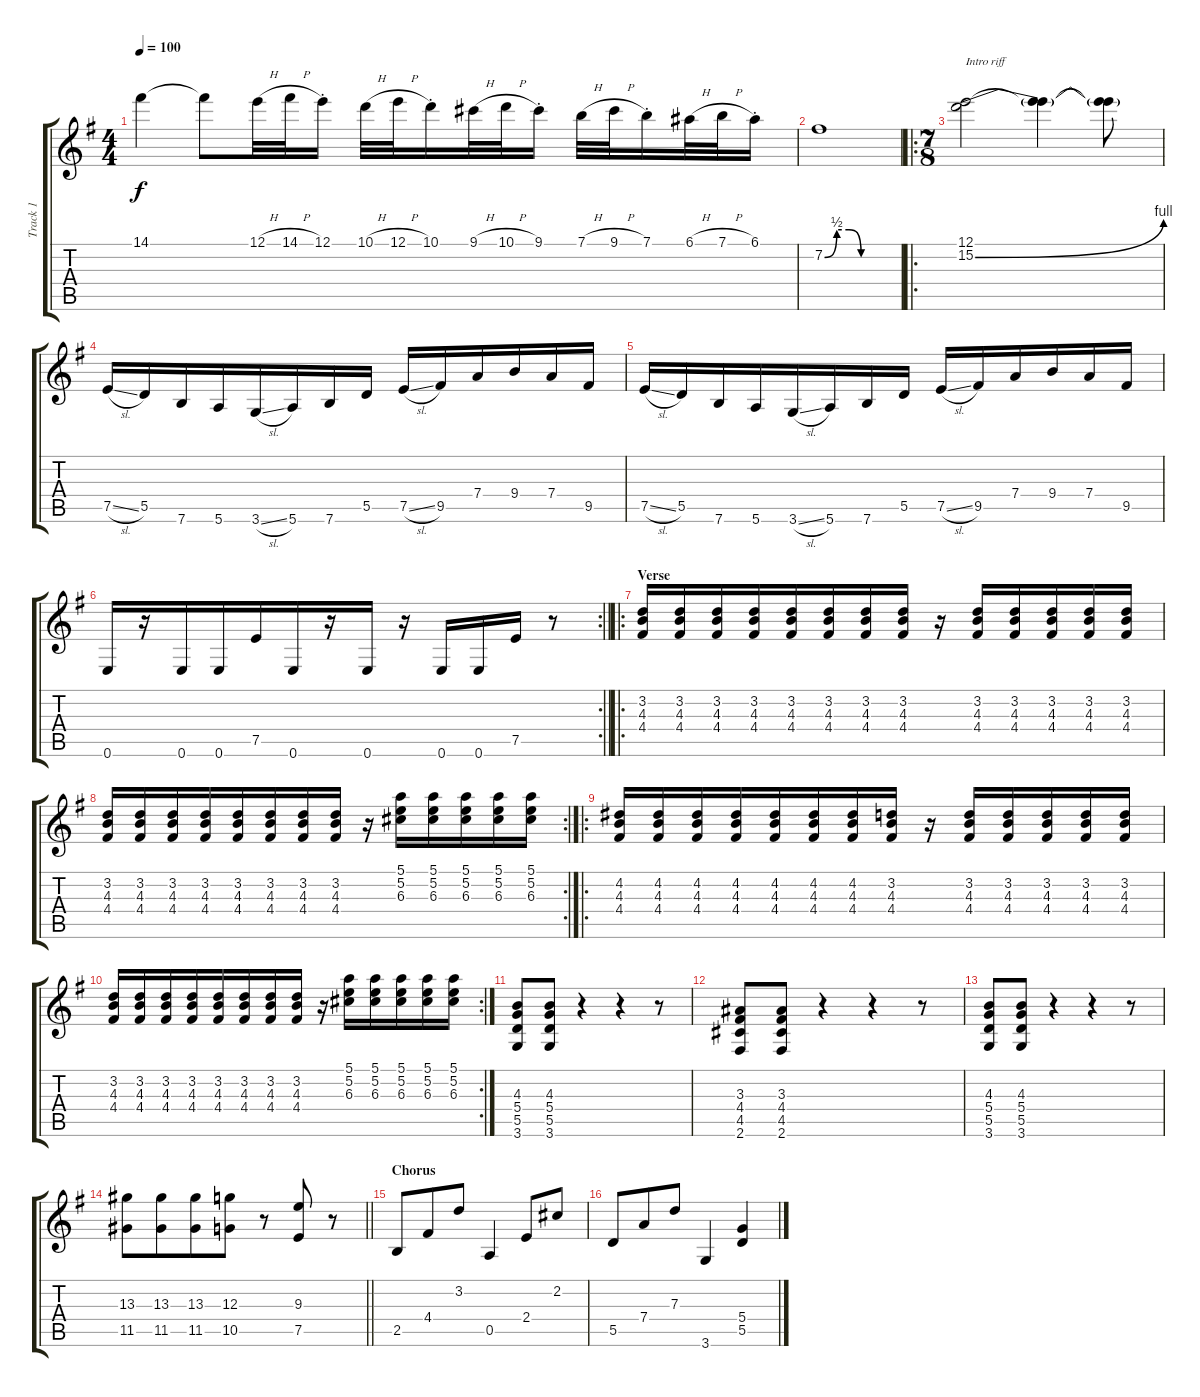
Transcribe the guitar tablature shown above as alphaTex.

\track ("Track 1" "Track 1") {instrument distortionguitar}
\staff {score tabs}
\tuning (E4 B3 G3 D3 A2 E2) {hide}
\ts (4 4)
\tempo 100
\clef g2
\ks eminor
14.1{t}.4{dy f} 14.1{t}.8 12.1{h}.32 14.1{h}.32 12.1{st}.16 10.1{h}.32 12.1{h}.32 10.1{st}.16 9.1{h}.32 10.1{h}.32 9.1{st}.16 7.1{h}.32 9.1{h}.32 7.1{st}.16 6.1{h}.32 7.1{h}.32 6.1{st}.16 |
7.2{be (custom 0 0 10 2 20 2 30 0 60 0)}.1 |
\ro
\ts (7 8)
(12.1 15.2{be (bend 0 0 60 4)}).2{txt "Intro riff"} (12.1{t} 15.2{t}).4 (12.1{t} 15.2{t}).8 |
7.5{sl}.16 5.5.16 7.6.16 5.6.16 3.6{sl}.16 5.6.16 7.6.16 5.5.16 7.5{sl}.16 9.5.16 7.4.16 9.4.16 7.4.16 9.5.16 |
7.5{sl}.16 5.5.16 7.6.16 5.6.16 3.6{sl}.16 5.6.16 7.6.16 5.5.16 7.5{sl}.16 9.5.16 7.4.16 9.4.16 7.4.16 9.5.16 |
\rc 2
\barLineRight lightlight
0.6.16 r.16 0.6.16 0.6.16 7.5.16 0.6.16 r.16 0.6.16 r.16 0.6.16 0.6.16 7.5.16 r.8 |
\ro
\section ("" "Verse")
(3.2 4.3 4.4).16 (3.2 4.3 4.4).16 (3.2 4.3 4.4).16 (3.2 4.3 4.4).16 (3.2 4.3 4.4).16 (3.2 4.3 4.4).16 (3.2 4.3 4.4).16 (3.2 4.3 4.4).16 r.16 (3.2 4.3 4.4).16 (3.2 4.3 4.4).16 (3.2 4.3 4.4).16 (3.2 4.3 4.4).16 (3.2 4.3 4.4).16 |
\rc 2
(3.2 4.3 4.4).16 (3.2 4.3 4.4).16 (3.2 4.3 4.4).16 (3.2 4.3 4.4).16 (3.2 4.3 4.4).16 (3.2 4.3 4.4).16 (3.2 4.3 4.4).16 (3.2 4.3 4.4).16 r.16 (5.1 5.2 6.3).16 (5.1 5.2 6.3).16 (5.1 5.2 6.3).16 (5.1 5.2 6.3).16 (5.1 5.2 6.3).16 |
\ro
(4.2 4.3 4.4).16 (4.2 4.3 4.4).16 (4.2 4.3 4.4).16 (4.2 4.3 4.4).16 (4.2 4.3 4.4).16 (4.2 4.3 4.4).16 (4.2 4.3 4.4).16 (3.2 4.3 4.4).16 r.16 (3.2 4.3 4.4).16 (3.2 4.3 4.4).16 (3.2 4.3 4.4).16 (3.2 4.3 4.4).16 (3.2 4.3 4.4).16 |
\rc 2
(3.2 4.3 4.4).16 (3.2 4.3 4.4).16 (3.2 4.3 4.4).16 (3.2 4.3 4.4).16 (3.2 4.3 4.4).16 (3.2 4.3 4.4).16 (3.2 4.3 4.4).16 (3.2 4.3 4.4).16 r.16 (5.1 5.2 6.3).16 (5.1 5.2 6.3).16 (5.1 5.2 6.3).16 (5.1 5.2 6.3).16 (5.1 5.2 6.3).16 |
(4.3 5.4 5.5 3.6).8 (4.3 5.4 5.5 3.6).8 r.4 r.4 r.8 |
(3.3 4.4 4.5 2.6).8 (3.3 4.4 4.5 2.6).8 r.4 r.4 r.8 |
(4.3 5.4 5.5 3.6).8 (4.3 5.4 5.5 3.6).8 r.4 r.4 r.8 |
\barLineRight lightlight
(13.3 11.5).8 (13.3 11.5).8 (13.3 11.5).8 (12.3 10.5).8 r.8 (9.3 7.5).8 r.8 |
\section ("" "Chorus")
2.5.8 4.4.8 3.2.8 0.5.4 2.4.8 2.2.8 |
5.5.8 7.4.8 7.3.8 3.6.4 (5.4 5.5).4
